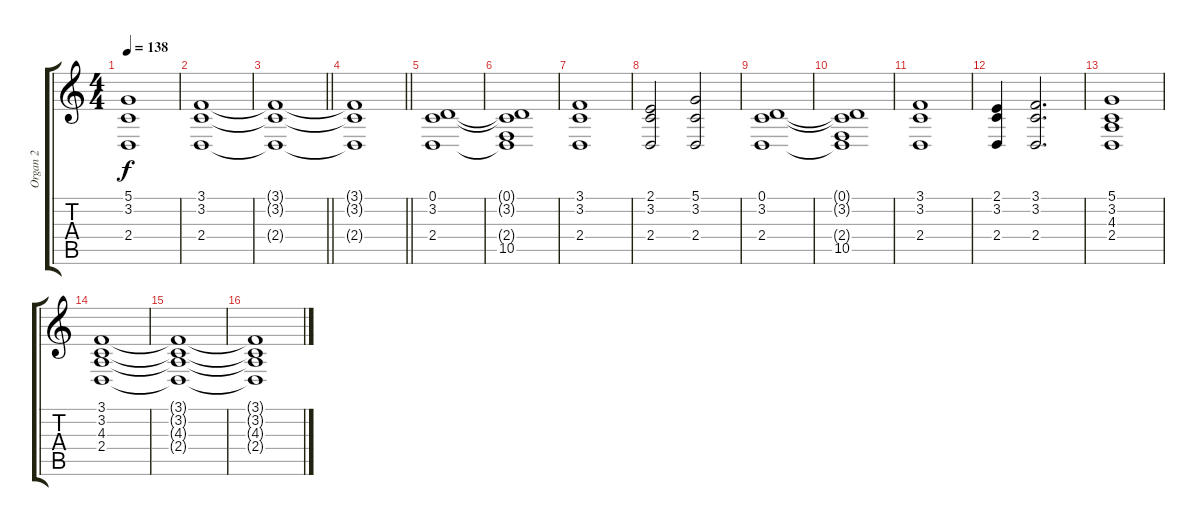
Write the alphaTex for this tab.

\track ("Organ 2" "Organ 2") {instrument lead8bassandlead}
\staff {score tabs}
\tuning (D4 A3 F3 C3 G2 D2) {hide}
\ts (4 4)
\tempo 138
\clef g2
\ks c
(5.1 3.2 2.4).1{dy f volume 6 instrument stringensemble2} |
(3.1 3.2 2.4).1 |
\barLineRight lightlight
(3.1{t} 3.2{t} 2.4{t}).1 |
\barLineRight lightlight
(3.1{t} 3.2{t} 2.4{t}).1 |
\section ("" "")
(0.1 3.2 2.4).1{volume 6 instrument stringensemble2} |
(0.1{t} 3.2{t} 2.4{t} 10.5).1 |
(3.1 3.2 2.4).1 |
(2.1 3.2 2.4).2 (5.1 3.2 2.4).2 |
(0.1 3.2 2.4).1{volume 6 instrument stringensemble2} |
(0.1{t} 3.2{t} 2.4{t} 10.5).1 |
(3.1 3.2 2.4).1 |
(2.1 3.2 2.4).4 (3.1 3.2 2.4).2{d} |
(5.1 3.2 4.3 2.4).1 |
(3.1 3.2 4.3 2.4).1 |
(3.1{t} 3.2{t} 4.3{t} 2.4{t}).1 |
(3.1{t} 3.2{t} 4.3{t} 2.4{t}).1
